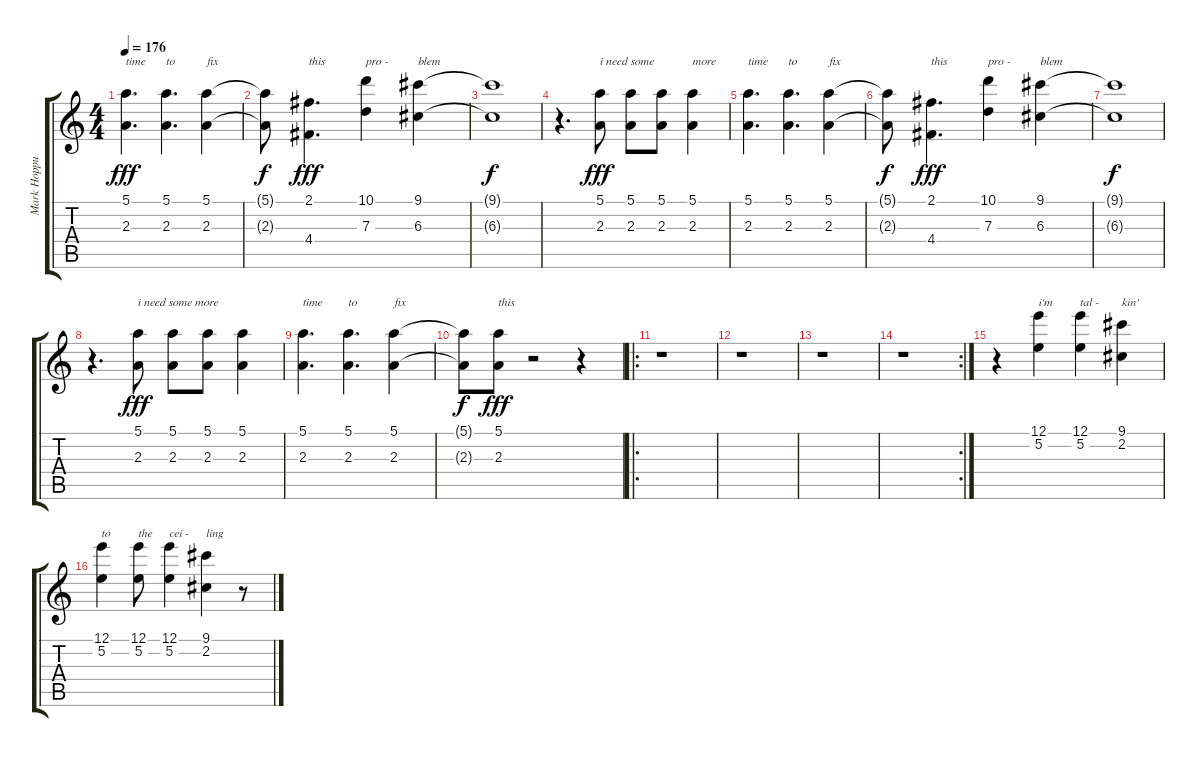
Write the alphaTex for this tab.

\track ("Mark Hoppus - Vocal" "Mark Hoppu") {instrument electricguitarjazz}
\staff {score tabs}
\tuning (E4 B3 G3 D3 A2 E2) {hide}
\ts (4 4)
\tempo 176
\clef g2
\ks c
(5.1 2.3).4{d txt "time" dy fff} (5.1 2.3).4{d txt "to"} (5.1 2.3).4{txt "fix"} |
(5.1{t} 2.3{t}).8{dy f} (2.1 4.4).4{d txt "this" dy fff} (10.1 7.3).4{txt "pro -"} (9.1 6.3).4{txt "blem"} |
(9.1{t} 6.3{t}).1{dy f} |
r.4{d} (5.1 2.3).8{txt "i need some" dy fff} (5.1 2.3).8 (5.1 2.3).8 (5.1 2.3).4{txt "more"} |
(5.1 2.3).4{d txt "time"} (5.1 2.3).4{d txt "to"} (5.1 2.3).4{txt "fix"} |
(5.1{t} 2.3{t}).8{dy f} (2.1 4.4).4{d txt "this" dy fff} (10.1 7.3).4{txt "pro -"} (9.1 6.3).4{txt "blem"} |
(9.1{t} 6.3{t}).1{dy f} |
r.4{d} (5.1 2.3).8{txt "i need some more" dy fff} (5.1 2.3).8 (5.1 2.3).8 (5.1 2.3).4 |
(5.1 2.3).4{d txt "time"} (5.1 2.3).4{d txt "to"} (5.1 2.3).4{txt "fix"} |
(5.1{t} 2.3{t}).8{dy f} (5.1 2.3).8{txt "this" dy fff} r.2 r.4 |
\ro
r.1 |
r.1 |
r.1 |
\rc 2
r.1 |
r.4 (12.1 5.2).4{txt "i'm"} (12.1 5.2).4{txt "tal -"} (9.1 2.2).4{txt "kin'"} |
(12.1 5.2).4{txt "to"} (12.1 5.2).8{txt "the"} (12.1 5.2).4{txt "cei -"} (9.1 2.2).4{txt "ling"} r.8
